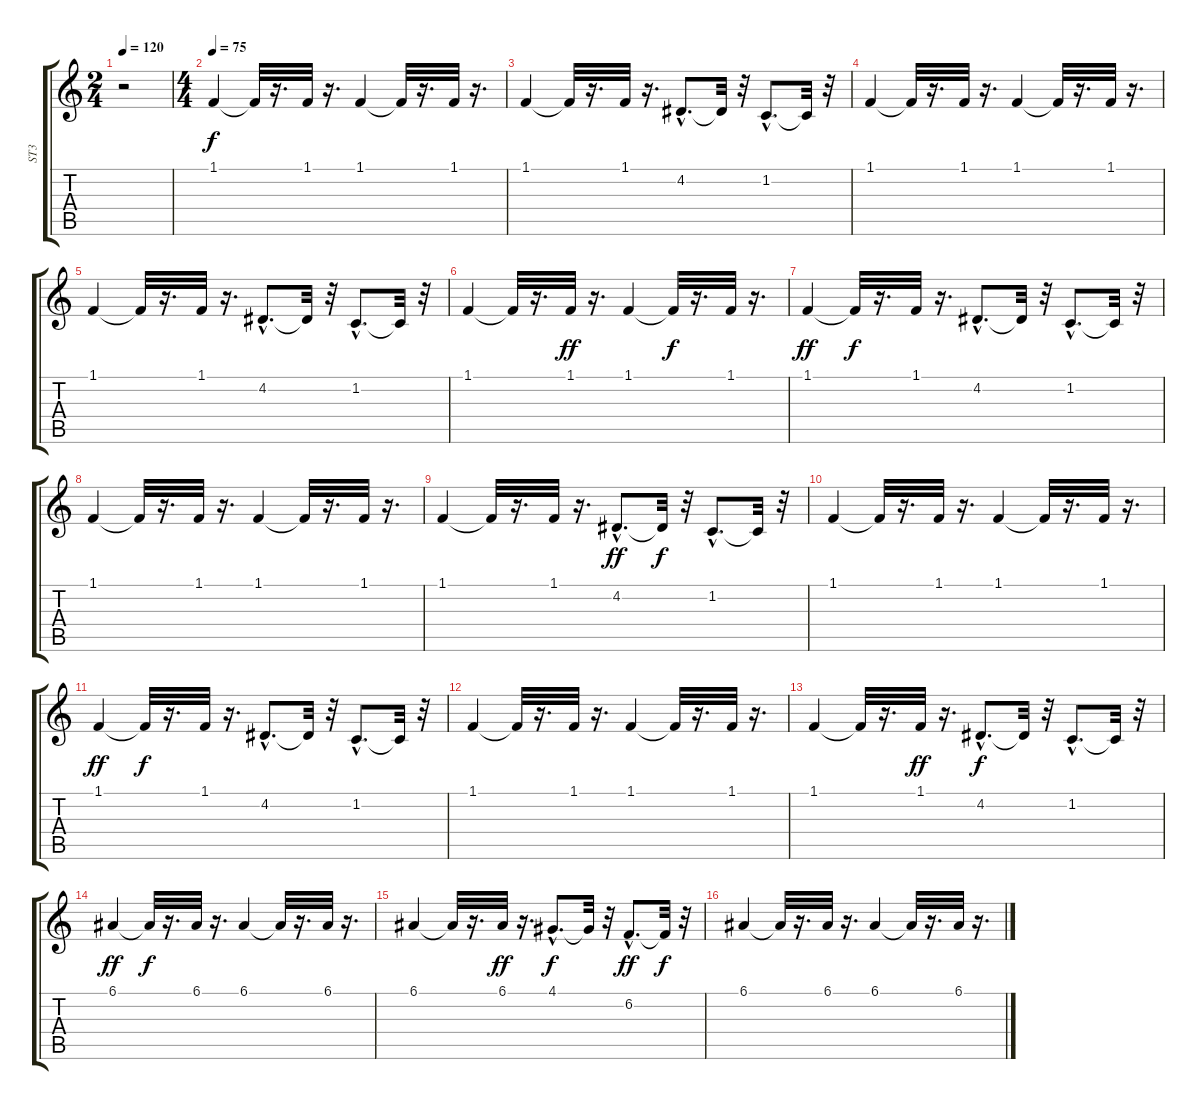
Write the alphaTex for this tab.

\track ("ST3" "ST3") {instrument stringensemble1}
\staff {score tabs}
\tuning (E4 B3 G3 D3 A2 E2) {hide}
\ts (2 4)
\tempo 120
\clef g2
\ks c
r.2{dy f instrument stringensemble1} |
\ts (4 4)
\tempo 75
1.1.4 1.1{t}.32 r.16{d} 1.1.32 r.16{d} 1.1.4 1.1{t}.32 r.16{d} 1.1.32 r.16{d} |
1.1.4 1.1{t}.32 r.16{d} 1.1.32 r.16{d} 4.2{hac}.8{d} 4.2{t}.32 r.32 1.2{hac}.8{d} 1.2{t}.32 r.32 |
1.1.4 1.1{t}.32 r.16{d} 1.1.32 r.16{d} 1.1.4 1.1{t}.32 r.16{d} 1.1.32 r.16{d} |
1.1.4 1.1{t}.32 r.16{d} 1.1.32 r.16{d} 4.2{hac}.8{d} 4.2{t}.32 r.32 1.2{hac}.8{d} 1.2{t}.32 r.32 |
1.1.4 1.1{t}.32 r.16{d} 1.1.32{dy ff} r.16{d} 1.1.4 1.1{t}.32{dy f} r.16{d} 1.1.32 r.16{d} |
1.1.4{dy ff} 1.1{t}.32{dy f} r.16{d} 1.1.32 r.16{d} 4.2{hac}.8{d} 4.2{t}.32 r.32 1.2{hac}.8{d} 1.2{t}.32 r.32 |
1.1.4 1.1{t}.32 r.16{d} 1.1.32 r.16{d} 1.1.4 1.1{t}.32 r.16{d} 1.1.32 r.16{d} |
1.1.4 1.1{t}.32 r.16{d} 1.1.32 r.16{d} 4.2{hac}.8{d dy ff} 4.2{t}.32{dy f} r.32 1.2{hac}.8{d} 1.2{t}.32 r.32 |
1.1.4 1.1{t}.32 r.16{d} 1.1.32 r.16{d} 1.1.4 1.1{t}.32 r.16{d} 1.1.32 r.16{d} |
1.1.4{dy ff} 1.1{t}.32{dy f} r.16{d} 1.1.32 r.16{d} 4.2{hac}.8{d} 4.2{t}.32 r.32 1.2{hac}.8{d} 1.2{t}.32 r.32 |
1.1.4 1.1{t}.32 r.16{d} 1.1.32 r.16{d} 1.1.4 1.1{t}.32 r.16{d} 1.1.32 r.16{d} |
1.1.4 1.1{t}.32 r.16{d} 1.1.32{dy ff} r.16{d} 4.2{hac}.8{d dy f} 4.2{t}.32 r.32 1.2{hac}.8{d} 1.2{t}.32 r.32 |
6.1.4{dy ff} 6.1{t}.32{dy f} r.16{d} 6.1.32 r.16{d} 6.1.4 6.1{t}.32 r.16{d} 6.1.32 r.16{d} |
6.1.4 6.1{t}.32 r.16{d} 6.1.32{dy ff} r.16{d} 4.1{hac}.8{d dy f} 4.1{t}.32 r.32 6.2{hac}.8{d dy ff} 6.2{t}.32{dy f} r.32 |
6.1.4 6.1{t}.32 r.16{d} 6.1.32 r.16{d} 6.1.4 6.1{t}.32 r.16{d} 6.1.32 r.16{d}
